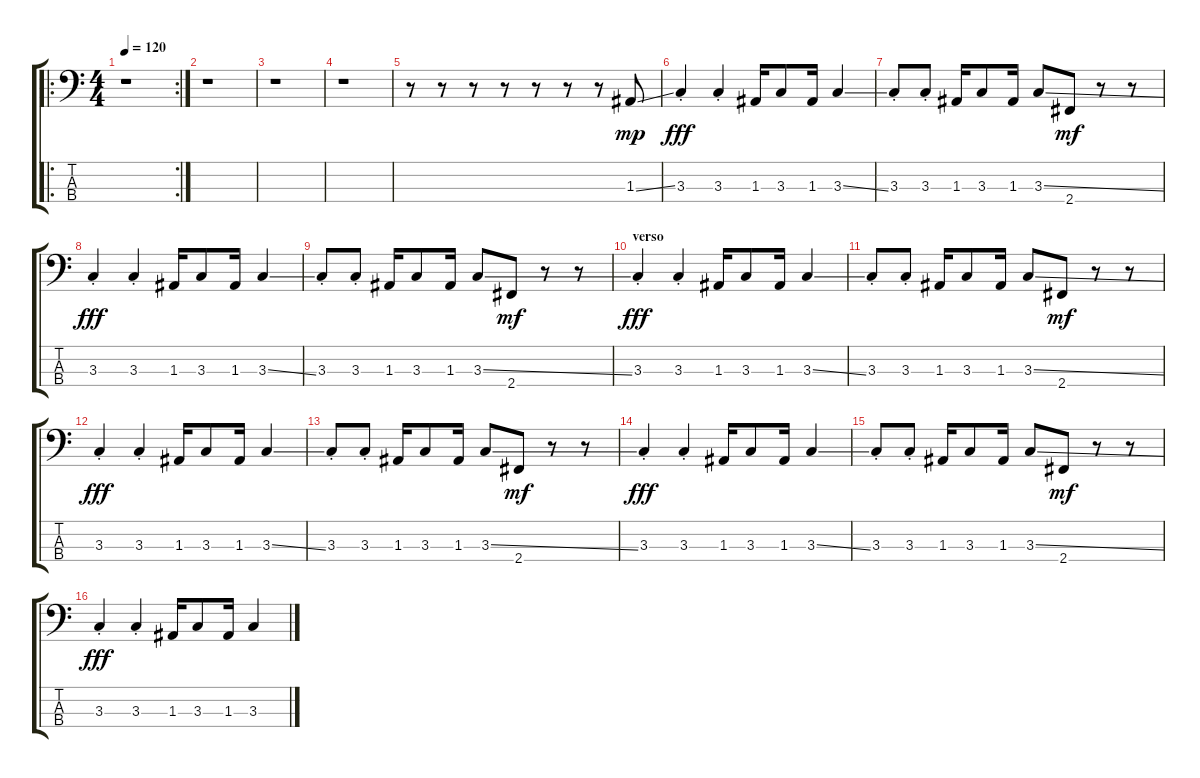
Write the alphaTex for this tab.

\track "" {instrument electricbasspick}
\staff {score tabs}
\tuning (G2 D2 A1 E1) {hide}
\ro
\rc 2
\ts (4 4)
\tempo 120
\clef f4
\ks c
r.1{dy mp instrument electricbasspick} |
r.1 |
r.1 |
r.1 |
r.8 r.8 r.8 r.8 r.8 r.8 r.8 1.3{ss}.8 |
3.3{st}.4{dy fff} 3.3{st}.4 1.3.16 3.3.8 1.3.16 3.3{ss}.4 |
3.3{st}.8 3.3{st}.8 1.3.16 3.3.8 1.3.16 3.3{ss}.8 2.4.8{dy mf} r.8 r.8 |
3.3{st}.4{dy fff} 3.3{st}.4 1.3.16 3.3.8 1.3.16 3.3{ss}.4 |
3.3{st}.8 3.3{st}.8 1.3.16 3.3.8 1.3.16 3.3{ss}.8 2.4.8{dy mf} r.8 r.8 |
\section ("" "verso")
3.3{st}.4{dy fff} 3.3{st}.4 1.3.16 3.3.8 1.3.16 3.3{ss}.4 |
3.3{st}.8 3.3{st}.8 1.3.16 3.3.8 1.3.16 3.3{ss}.8 2.4.8{dy mf} r.8 r.8 |
3.3{st}.4{dy fff} 3.3{st}.4 1.3.16 3.3.8 1.3.16 3.3{ss}.4 |
3.3{st}.8 3.3{st}.8 1.3.16 3.3.8 1.3.16 3.3{ss}.8 2.4.8{dy mf} r.8 r.8 |
3.3{st}.4{dy fff} 3.3{st}.4 1.3.16 3.3.8 1.3.16 3.3{ss}.4 |
3.3{st}.8 3.3{st}.8 1.3.16 3.3.8 1.3.16 3.3{ss}.8 2.4.8{dy mf} r.8 r.8 |
3.3{st}.4{dy fff} 3.3{st}.4 1.3.16 3.3.8 1.3.16 3.3{ss}.4
